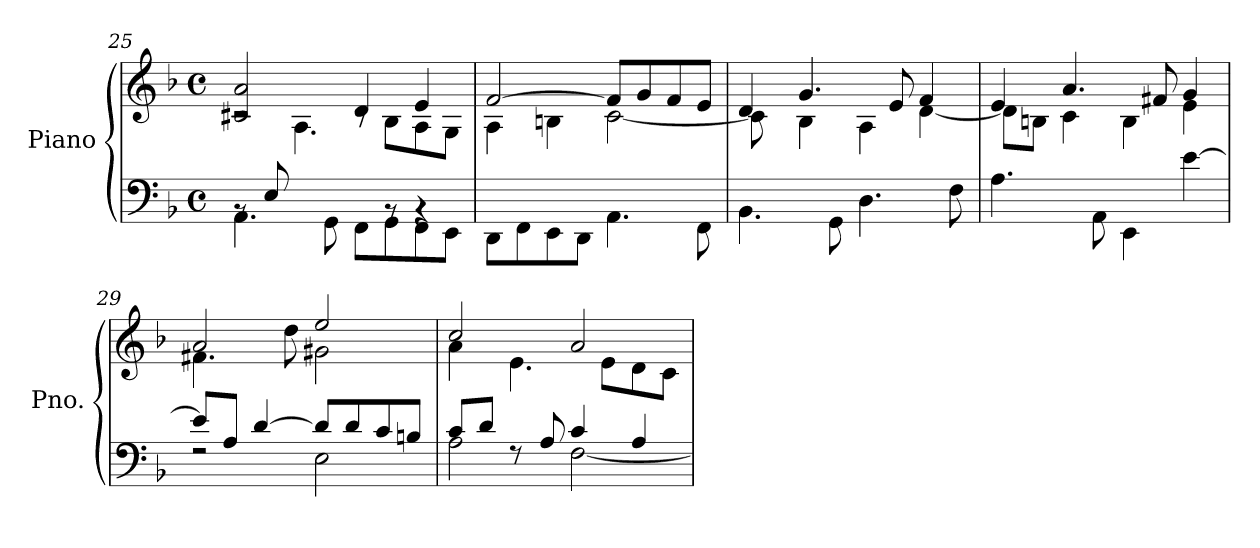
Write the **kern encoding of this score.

**kern	**kern
*part1	*part1
*staff2	*staff1
*I"Piano	*
*I'Pno.	*
!!LO:LB:g=z
*clefF4	*clefG2
*k[b-]	*k[b-]
*M4/4	*M4/4
*met(c)	*met(c)
=25	=25
*^	*^
*	*	*	*^
8rBB	4.AA<\	2c#X/ 2a/	2rc	4ryy
8E/	.	.	.	.
4.ryy	.	.	.	4.A\
.	8GG<\	.	.	.
.	8FF\L	4d/	8rc	.
8rBB	8GG\	.	8B-<\L	4.ryy
4rBB	8FF\	4e/	8A<\	.
.	8EE\J	.	8G<\J	.
*v	*v	*	*	*
*	*	*v	*v
=26	=26	=26
8DD<\L	[2f/	4A<\
8FF\	.	.
8EE\	.	4Bn<\
8DD\J	.	.
4.AA<\	8f/L]	[2c<\
.	8g/	.
.	8f/	.
8FF<\	8e/J	.
=27	=27	=27
*^	*	*
8ryy	4.BB-<\	4d/	8c\L]
8A/J	.	.	8ryy
2.ryy	.	4.g/	4B-<\
.	8GG<\	.	.
.	4.D<\	.	4A<\
.	.	8e/	.
.	.	4f/	[4d<\
.	8F<\	.	.
*v	*v	*	*
=28	=28	=28
4.A<\	4e/	8d\L]
.	.	8Bn<\J
.	4.a/	4c<\
8AA<\	.	.
4EE<\	.	4B<\
.	8f#X/	.
[4e<\	4g/	4e<\
!!LO:LB:g=z	!!
=29	=29	=29
*^	*	*
8e/L]	2rF	2a/	4.f#X<\
8A</J	.	.	.
[4d</	.	.	.
.	.	.	8dd<\
8d/L]	2E<\	2ee/	2g#X<\
8d</	.	.	.
8c/	.	.	.
8Bn/J	.	.	.
=30	=30	=30	=30
8c</L	2A<\	2cc/	4a<\
8d/J	.	.	.
8rF	.	.	4.e<\
8A/	.	.	.
4c/	[2F<\	2a/	.
.	.	.	8e>\L
4A/	.	.	8d>\
.	.	.	8c>\J
*v	*v	*	*
*	*v	*v
=	=
*-	*-
